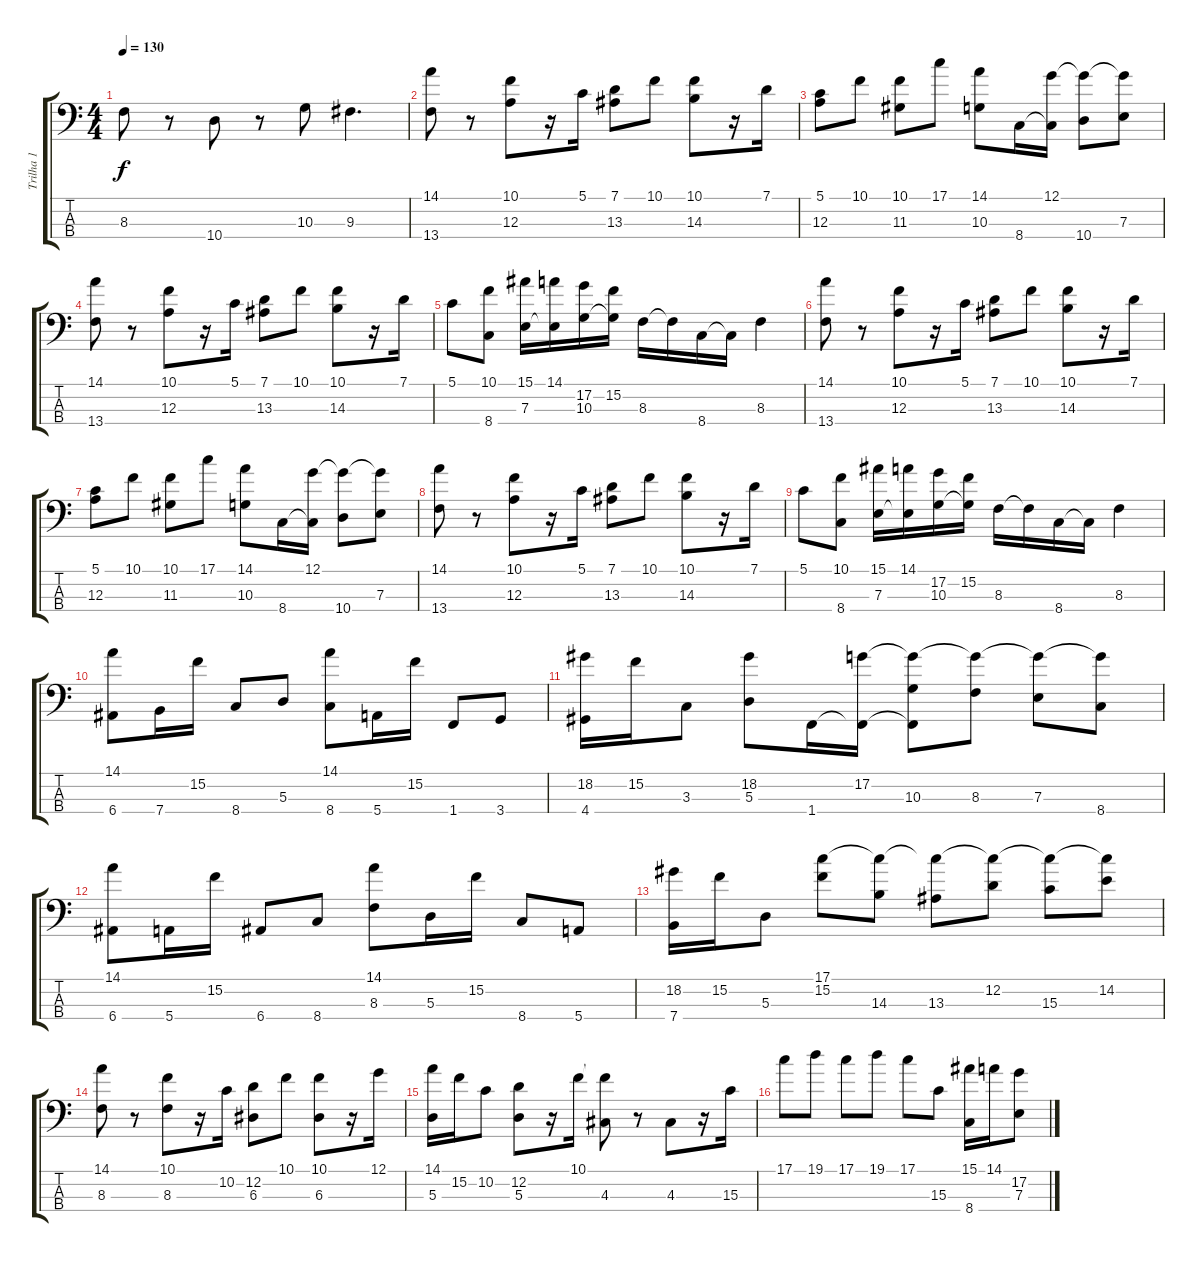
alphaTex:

\track ("Trilha 1" "Trilha 1") {instrument electricbassfinger}
\staff {score tabs}
\tuning (G2 D2 A1 E1) {hide}
\ts (4 4)
\tempo 130
\clef f4
\ks c
8.3.8{dy f} r.8 10.4.8 r.8 10.3.8 9.3.4{d} |
(14.1 13.4).8 r.8 (10.1 12.3).8 r.16 5.1.16 (7.1 13.3).8 10.1.8 (10.1 14.3).8 r.16 7.1.16 |
(5.1 12.3).8 10.1.8 (10.1 11.3).8 17.1.8 (14.1 10.3).8 8.4.16 (12.1 8.4{t}).16 (12.1{t} 10.4).8 (12.1{t} 7.3).8 |
(14.1 13.4).8 r.8 (10.1 12.3).8 r.16 5.1.16 (7.1 13.3).8 10.1.8 (10.1 14.3).8 r.16 7.1.16 |
5.1.8 (10.1 8.4).8 (15.1 7.3).16 (14.1 7.3{t}).16 (17.2 10.3).16 (15.2 10.3{t}).16 8.3.16 8.3{t}.16 8.4.16 8.4{t}.16 8.3.4 |
(14.1 13.4).8 r.8 (10.1 12.3).8 r.16 5.1.16 (7.1 13.3).8 10.1.8 (10.1 14.3).8 r.16 7.1.16 |
(5.1 12.3).8 10.1.8 (10.1 11.3).8 17.1.8 (14.1 10.3).8 8.4.16 (12.1 8.4{t}).16 (12.1{t} 10.4).8 (12.1{t} 7.3).8 |
(14.1 13.4).8 r.8 (10.1 12.3).8 r.16 5.1.16 (7.1 13.3).8 10.1.8 (10.1 14.3).8 r.16 7.1.16 |
5.1.8 (10.1 8.4).8 (15.1 7.3).16 (14.1 7.3{t}).16 (17.2 10.3).16 (15.2 10.3{t}).16 8.3.16 8.3{t}.16 8.4.16 8.4{t}.16 8.3.4 |
(14.1 6.4).8 7.4.16 15.2.16 8.4.8 5.3.8 (14.1 8.4).8 5.4.16 15.2.16 1.4.8 3.4.8 |
(18.2 4.4).16 15.2.16 3.3.8 (18.2 5.3).8 1.4.16 (17.2 1.4{t}).16 (17.2{t} 10.3 1.4{t}).8 (17.2{t} 8.3).8 (17.2{t} 7.3).8 (17.2{t} 8.4).8 |
(14.1 6.4).8 5.4.16 15.2.16 6.4.8 8.4.8 (14.1 8.3).8 5.3.16 15.2.16 8.4.8 5.4.8 |
(18.2 7.4).16 15.2.16 5.3.8 (17.1 15.2).8 (17.1{t} 14.3).8 (17.1{t} 13.3).8 (17.1{t} 12.2).8 (17.1{t} 15.3).8 (17.1{t} 14.2).8 |
(14.1 8.3).8 r.8 (10.1 8.3).8 r.16 10.2.16 (12.2 6.3).8 10.1.8 (10.1 6.3).8 r.16 12.1.16 |
(14.1 5.3).16 15.2.16 10.2.8 (12.2 5.3).8 r.16 10.1.16 (10.1{t} 4.3).8 r.8 4.3.8 r.16 15.3.16 |
17.1.8 19.1.8 17.1.8 19.1.8 17.1.8 15.3.8 (15.1 8.4).16 14.1.16 (17.2 7.3).8
